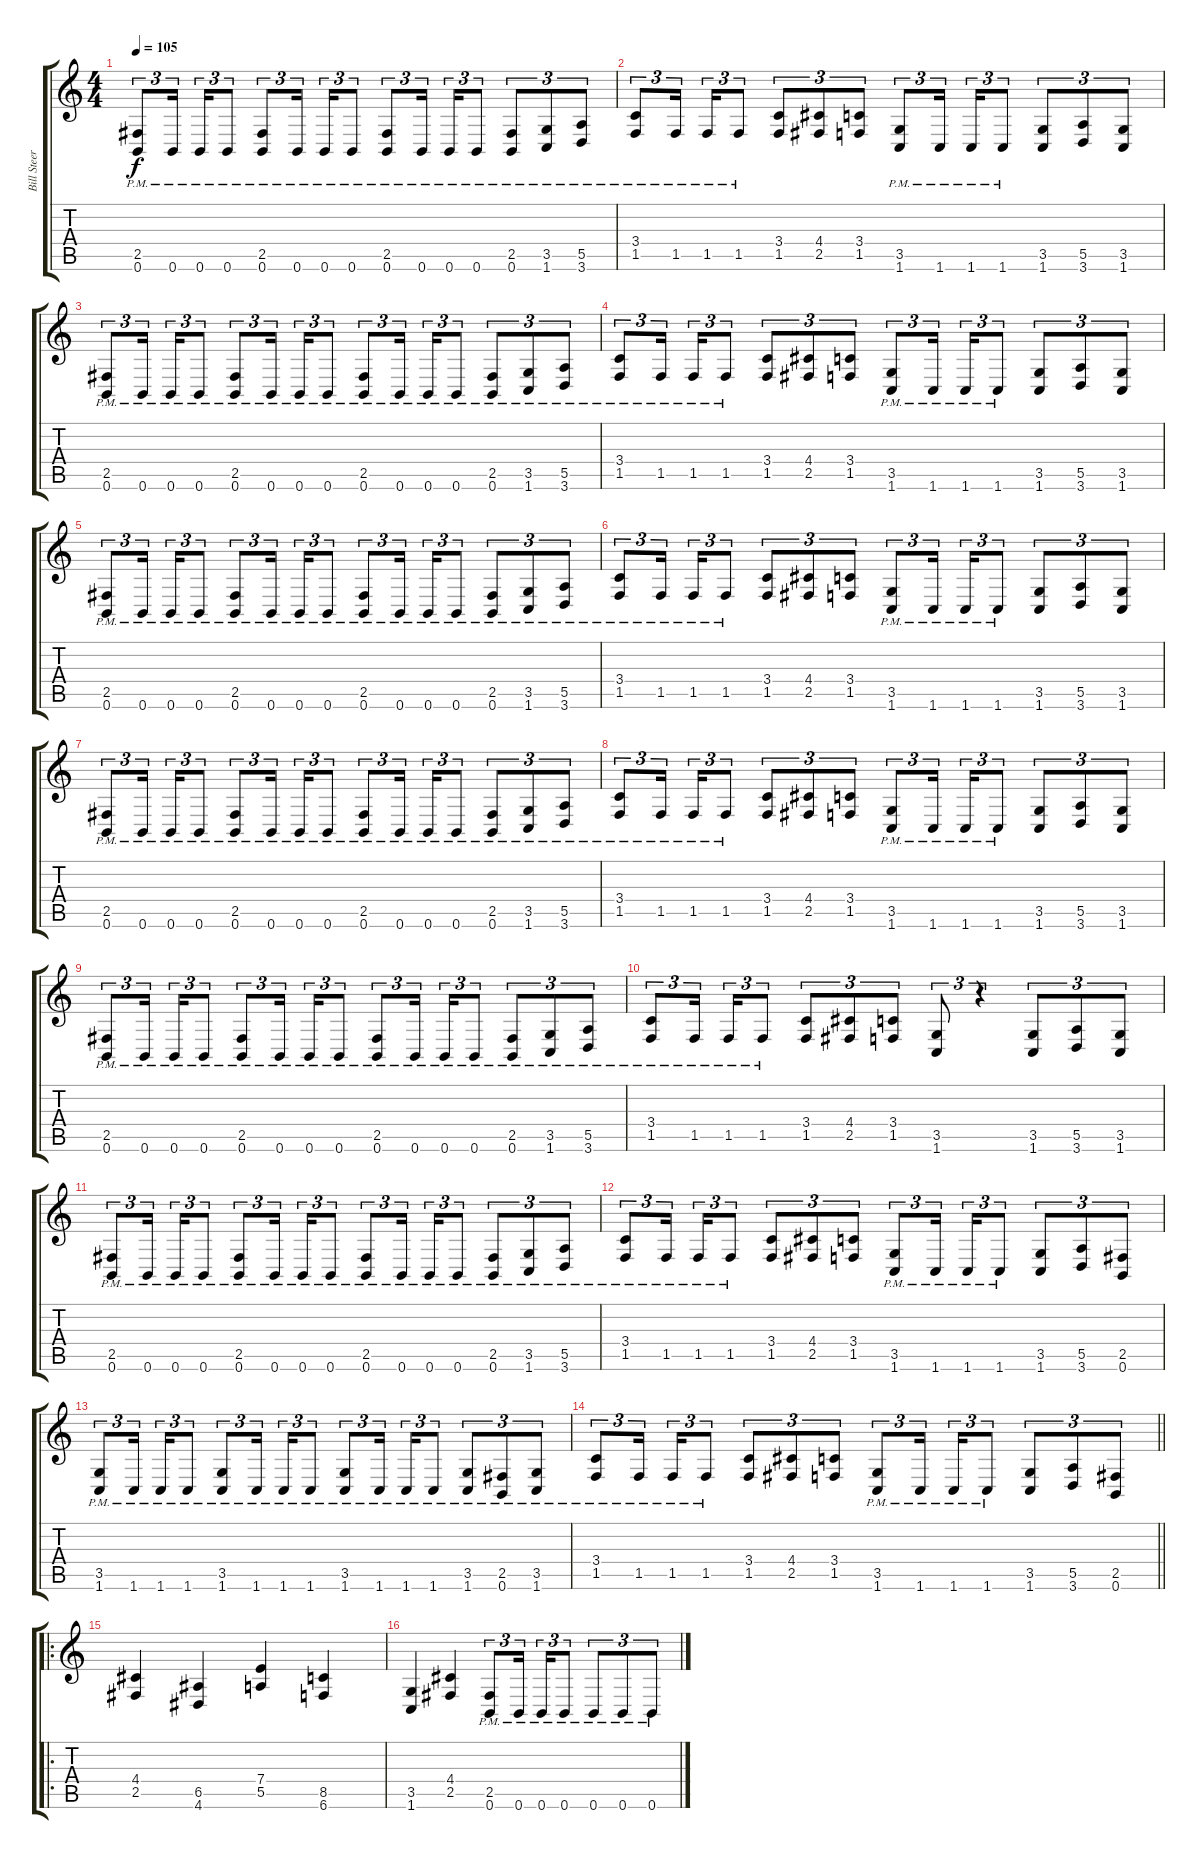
\track ("Bill Steer (Rhythm)" "Bill Steer") {instrument distortionguitar}
\staff {score tabs}
\tuning (B3 Gb3 D3 A2 E2 B1) {hide}
\ts (4 4)
\tempo 105
\clef g2
\ks c
(2.5{pm} 0.6{pm}).8{tu (3 2) dy f} 0.6{pm}.16{tu (3 2) beam splitsecondary} 0.6{pm}.16{tu (3 2)} 0.6{pm}.8{tu (3 2)} (2.5{pm} 0.6{pm}).8{tu (3 2)} 0.6{pm}.16{tu (3 2) beam splitsecondary} 0.6{pm}.16{tu (3 2)} 0.6{pm}.8{tu (3 2)} (2.5{pm} 0.6{pm}).8{tu (3 2)} 0.6{pm}.16{tu (3 2) beam splitsecondary} 0.6{pm}.16{tu (3 2)} 0.6{pm}.8{tu (3 2)} (2.5{pm} 0.6{pm}).8{tu (3 2)} (3.5{pm} 1.6{pm}).8{tu (3 2)} (5.5{pm} 3.6{pm}).8{tu (3 2)} |
(3.4{pm} 1.5{pm}).8{tu (3 2)} 1.5{pm}.16{tu (3 2) beam splitsecondary} 1.5{pm}.16{tu (3 2)} 1.5{pm}.8{tu (3 2)} (3.4 1.5).8{tu (3 2)} (4.4 2.5).8{tu (3 2)} (3.4 1.5).8{tu (3 2)} (3.5{pm} 1.6{pm}).8{tu (3 2)} 1.6{pm}.16{tu (3 2) beam splitsecondary} 1.6{pm}.16{tu (3 2)} 1.6{pm}.8{tu (3 2)} (3.5 1.6).8{tu (3 2)} (5.5 3.6).8{tu (3 2)} (3.5 1.6).8{tu (3 2)} |
(2.5{pm} 0.6{pm}).8{tu (3 2)} 0.6{pm}.16{tu (3 2) beam splitsecondary} 0.6{pm}.16{tu (3 2)} 0.6{pm}.8{tu (3 2)} (2.5{pm} 0.6{pm}).8{tu (3 2)} 0.6{pm}.16{tu (3 2) beam splitsecondary} 0.6{pm}.16{tu (3 2)} 0.6{pm}.8{tu (3 2)} (2.5{pm} 0.6{pm}).8{tu (3 2)} 0.6{pm}.16{tu (3 2) beam splitsecondary} 0.6{pm}.16{tu (3 2)} 0.6{pm}.8{tu (3 2)} (2.5{pm} 0.6{pm}).8{tu (3 2)} (3.5{pm} 1.6{pm}).8{tu (3 2)} (5.5{pm} 3.6{pm}).8{tu (3 2)} |
(3.4{pm} 1.5{pm}).8{tu (3 2)} 1.5{pm}.16{tu (3 2) beam splitsecondary} 1.5{pm}.16{tu (3 2)} 1.5{pm}.8{tu (3 2)} (3.4 1.5).8{tu (3 2)} (4.4 2.5).8{tu (3 2)} (3.4 1.5).8{tu (3 2)} (3.5{pm} 1.6{pm}).8{tu (3 2)} 1.6{pm}.16{tu (3 2) beam splitsecondary} 1.6{pm}.16{tu (3 2)} 1.6{pm}.8{tu (3 2)} (3.5 1.6).8{tu (3 2)} (5.5 3.6).8{tu (3 2)} (3.5 1.6).8{tu (3 2)} |
(2.5{pm} 0.6{pm}).8{tu (3 2)} 0.6{pm}.16{tu (3 2) beam splitsecondary} 0.6{pm}.16{tu (3 2)} 0.6{pm}.8{tu (3 2)} (2.5{pm} 0.6{pm}).8{tu (3 2)} 0.6{pm}.16{tu (3 2) beam splitsecondary} 0.6{pm}.16{tu (3 2)} 0.6{pm}.8{tu (3 2)} (2.5{pm} 0.6{pm}).8{tu (3 2)} 0.6{pm}.16{tu (3 2) beam splitsecondary} 0.6{pm}.16{tu (3 2)} 0.6{pm}.8{tu (3 2)} (2.5{pm} 0.6{pm}).8{tu (3 2)} (3.5{pm} 1.6{pm}).8{tu (3 2)} (5.5{pm} 3.6{pm}).8{tu (3 2)} |
(3.4{pm} 1.5{pm}).8{tu (3 2)} 1.5{pm}.16{tu (3 2) beam splitsecondary} 1.5{pm}.16{tu (3 2)} 1.5{pm}.8{tu (3 2)} (3.4 1.5).8{tu (3 2)} (4.4 2.5).8{tu (3 2)} (3.4 1.5).8{tu (3 2)} (3.5{pm} 1.6{pm}).8{tu (3 2)} 1.6{pm}.16{tu (3 2) beam splitsecondary} 1.6{pm}.16{tu (3 2)} 1.6{pm}.8{tu (3 2)} (3.5 1.6).8{tu (3 2)} (5.5 3.6).8{tu (3 2)} (3.5 1.6).8{tu (3 2)} |
(2.5{pm} 0.6{pm}).8{tu (3 2)} 0.6{pm}.16{tu (3 2) beam splitsecondary} 0.6{pm}.16{tu (3 2)} 0.6{pm}.8{tu (3 2)} (2.5{pm} 0.6{pm}).8{tu (3 2)} 0.6{pm}.16{tu (3 2) beam splitsecondary} 0.6{pm}.16{tu (3 2)} 0.6{pm}.8{tu (3 2)} (2.5{pm} 0.6{pm}).8{tu (3 2)} 0.6{pm}.16{tu (3 2) beam splitsecondary} 0.6{pm}.16{tu (3 2)} 0.6{pm}.8{tu (3 2)} (2.5{pm} 0.6{pm}).8{tu (3 2)} (3.5{pm} 1.6{pm}).8{tu (3 2)} (5.5{pm} 3.6{pm}).8{tu (3 2)} |
(3.4{pm} 1.5{pm}).8{tu (3 2)} 1.5{pm}.16{tu (3 2) beam splitsecondary} 1.5{pm}.16{tu (3 2)} 1.5{pm}.8{tu (3 2)} (3.4 1.5).8{tu (3 2)} (4.4 2.5).8{tu (3 2)} (3.4 1.5).8{tu (3 2)} (3.5{pm} 1.6{pm}).8{tu (3 2)} 1.6{pm}.16{tu (3 2) beam splitsecondary} 1.6{pm}.16{tu (3 2)} 1.6{pm}.8{tu (3 2)} (3.5 1.6).8{tu (3 2)} (5.5 3.6).8{tu (3 2)} (3.5 1.6).8{tu (3 2)} |
(2.5{pm} 0.6{pm}).8{tu (3 2)} 0.6{pm}.16{tu (3 2) beam splitsecondary} 0.6{pm}.16{tu (3 2)} 0.6{pm}.8{tu (3 2)} (2.5{pm} 0.6{pm}).8{tu (3 2)} 0.6{pm}.16{tu (3 2) beam splitsecondary} 0.6{pm}.16{tu (3 2)} 0.6{pm}.8{tu (3 2)} (2.5{pm} 0.6{pm}).8{tu (3 2)} 0.6{pm}.16{tu (3 2) beam splitsecondary} 0.6{pm}.16{tu (3 2)} 0.6{pm}.8{tu (3 2)} (2.5{pm} 0.6{pm}).8{tu (3 2)} (3.5{pm} 1.6{pm}).8{tu (3 2)} (5.5{pm} 3.6{pm}).8{tu (3 2)} |
(3.4{pm} 1.5{pm}).8{tu (3 2)} 1.5{pm}.16{tu (3 2) beam splitsecondary} 1.5{pm}.16{tu (3 2)} 1.5{pm}.8{tu (3 2)} (3.4 1.5).8{tu (3 2)} (4.4 2.5).8{tu (3 2)} (3.4 1.5).8{tu (3 2)} (3.5 1.6).8{tu (3 2)} r.4{tu (3 2)} (3.5 1.6).8{tu (3 2)} (5.5 3.6).8{tu (3 2)} (3.5 1.6).8{tu (3 2)} |
(2.5{pm} 0.6{pm}).8{tu (3 2)} 0.6{pm}.16{tu (3 2) beam splitsecondary} 0.6{pm}.16{tu (3 2)} 0.6{pm}.8{tu (3 2)} (2.5{pm} 0.6{pm}).8{tu (3 2)} 0.6{pm}.16{tu (3 2) beam splitsecondary} 0.6{pm}.16{tu (3 2)} 0.6{pm}.8{tu (3 2)} (2.5{pm} 0.6{pm}).8{tu (3 2)} 0.6{pm}.16{tu (3 2) beam splitsecondary} 0.6{pm}.16{tu (3 2)} 0.6{pm}.8{tu (3 2)} (2.5{pm} 0.6{pm}).8{tu (3 2)} (3.5{pm} 1.6{pm}).8{tu (3 2)} (5.5{pm} 3.6{pm}).8{tu (3 2)} |
(3.4{pm} 1.5{pm}).8{tu (3 2)} 1.5{pm}.16{tu (3 2) beam splitsecondary} 1.5{pm}.16{tu (3 2)} 1.5{pm}.8{tu (3 2)} (3.4 1.5).8{tu (3 2)} (4.4 2.5).8{tu (3 2)} (3.4 1.5).8{tu (3 2)} (3.5{pm} 1.6{pm}).8{tu (3 2)} 1.6{pm}.16{tu (3 2) beam splitsecondary} 1.6{pm}.16{tu (3 2)} 1.6{pm}.8{tu (3 2)} (3.5 1.6).8{tu (3 2)} (5.5 3.6).8{tu (3 2)} (2.5 0.6).8{tu (3 2)} |
(3.5{pm} 1.6{pm}).8{tu (3 2)} 1.6{pm}.16{tu (3 2) beam splitsecondary} 1.6{pm}.16{tu (3 2)} 1.6{pm}.8{tu (3 2)} (3.5{pm} 1.6{pm}).8{tu (3 2)} 1.6{pm}.16{tu (3 2) beam splitsecondary} 1.6{pm}.16{tu (3 2)} 1.6{pm}.8{tu (3 2)} (3.5{pm} 1.6{pm}).8{tu (3 2)} 1.6{pm}.16{tu (3 2) beam splitsecondary} 1.6{pm}.16{tu (3 2)} 1.6{pm}.8{tu (3 2)} (3.5{pm} 1.6{pm}).8{tu (3 2)} (2.5{pm} 0.6{pm}).8{tu (3 2)} (3.5{pm} 1.6{pm}).8{tu (3 2)} |
\barLineRight lightlight
(3.4{pm} 1.5{pm}).8{tu (3 2)} 1.5{pm}.16{tu (3 2) beam splitsecondary} 1.5{pm}.16{tu (3 2)} 1.5{pm}.8{tu (3 2)} (3.4 1.5).8{tu (3 2)} (4.4 2.5).8{tu (3 2)} (3.4 1.5).8{tu (3 2)} (3.5{pm} 1.6{pm}).8{tu (3 2)} 1.6{pm}.16{tu (3 2) beam splitsecondary} 1.6{pm}.16{tu (3 2)} 1.6{pm}.8{tu (3 2)} (3.5 1.6).8{tu (3 2)} (5.5 3.6).8{tu (3 2)} (2.5 0.6).8{tu (3 2)} |
\ro
(4.4 2.5).4 (6.5 4.6).4 (7.4 5.5).4 (8.5 6.6).4 |
(3.5 1.6).4 (4.4 2.5).4 (2.5{pm} 0.6{pm}).8{tu (3 2)} 0.6{pm}.16{tu (3 2) beam splitsecondary} 0.6{pm}.16{tu (3 2)} 0.6{pm}.8{tu (3 2)} 0.6{pm}.8{tu (3 2)} 0.6{pm}.8{tu (3 2)} 0.6{pm}.8{tu (3 2)}
